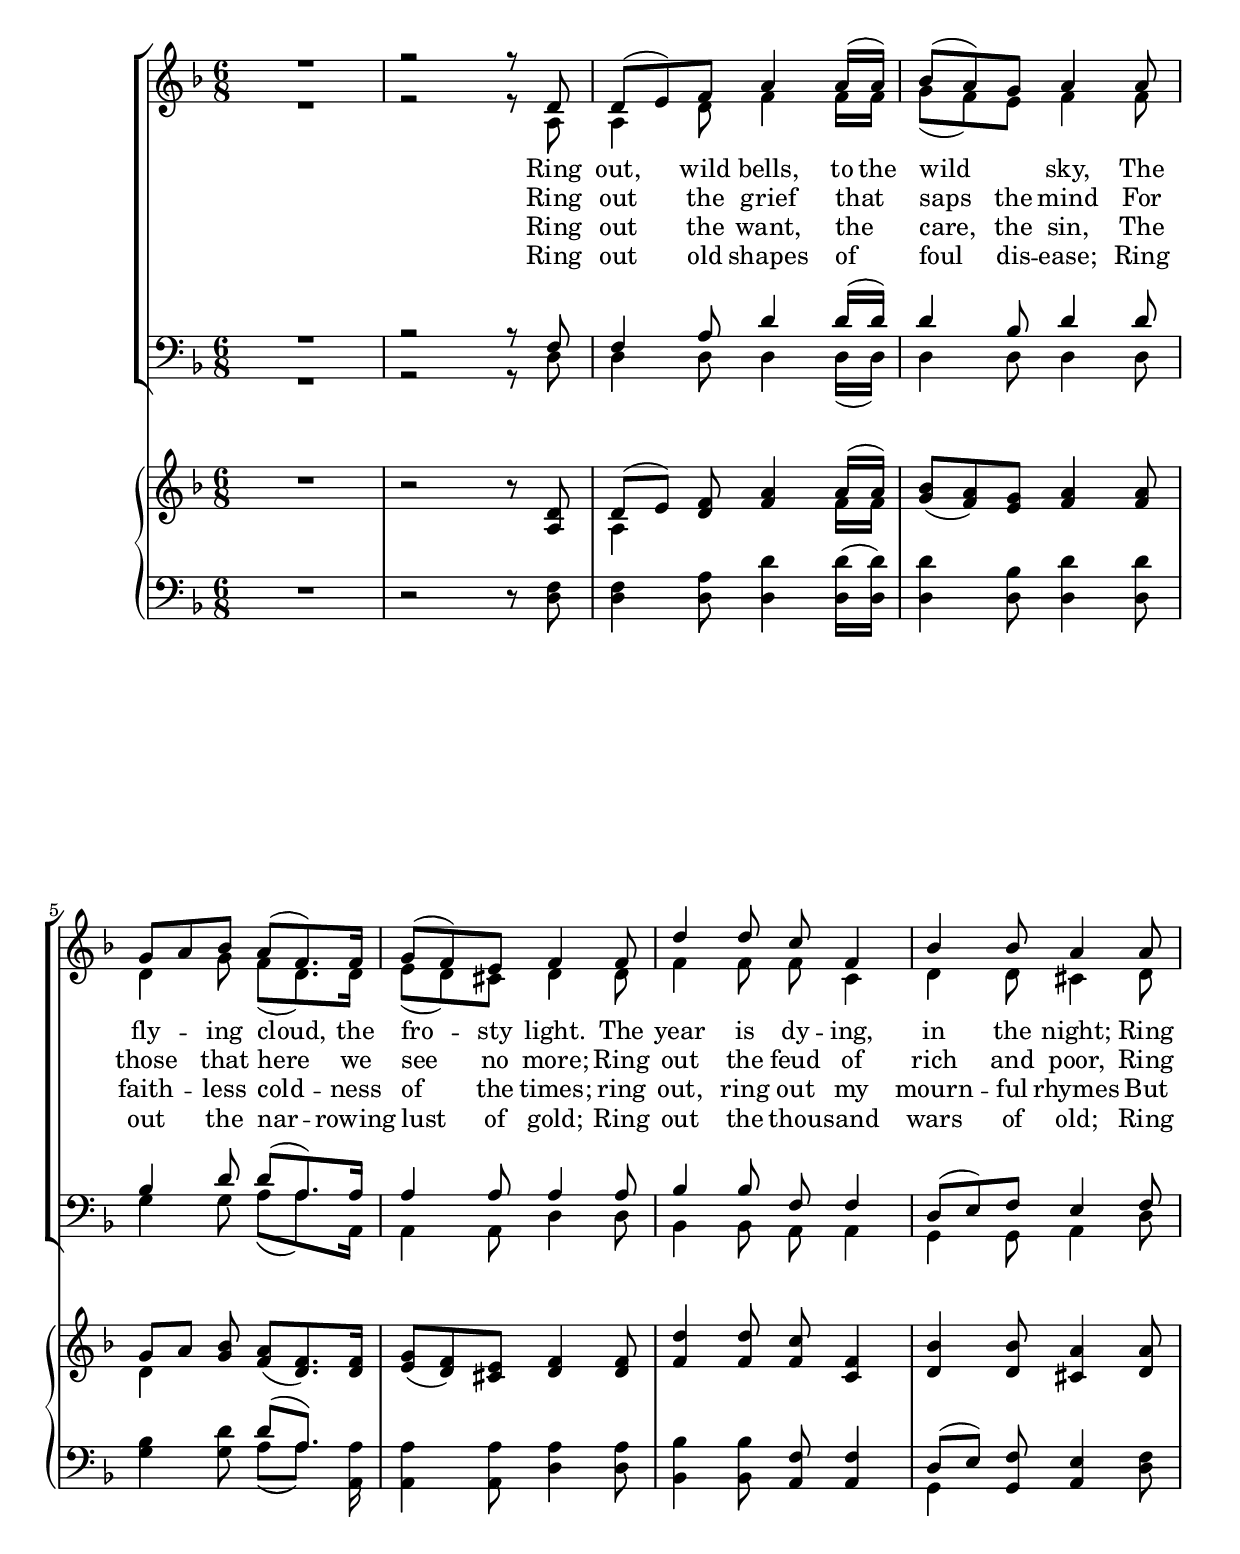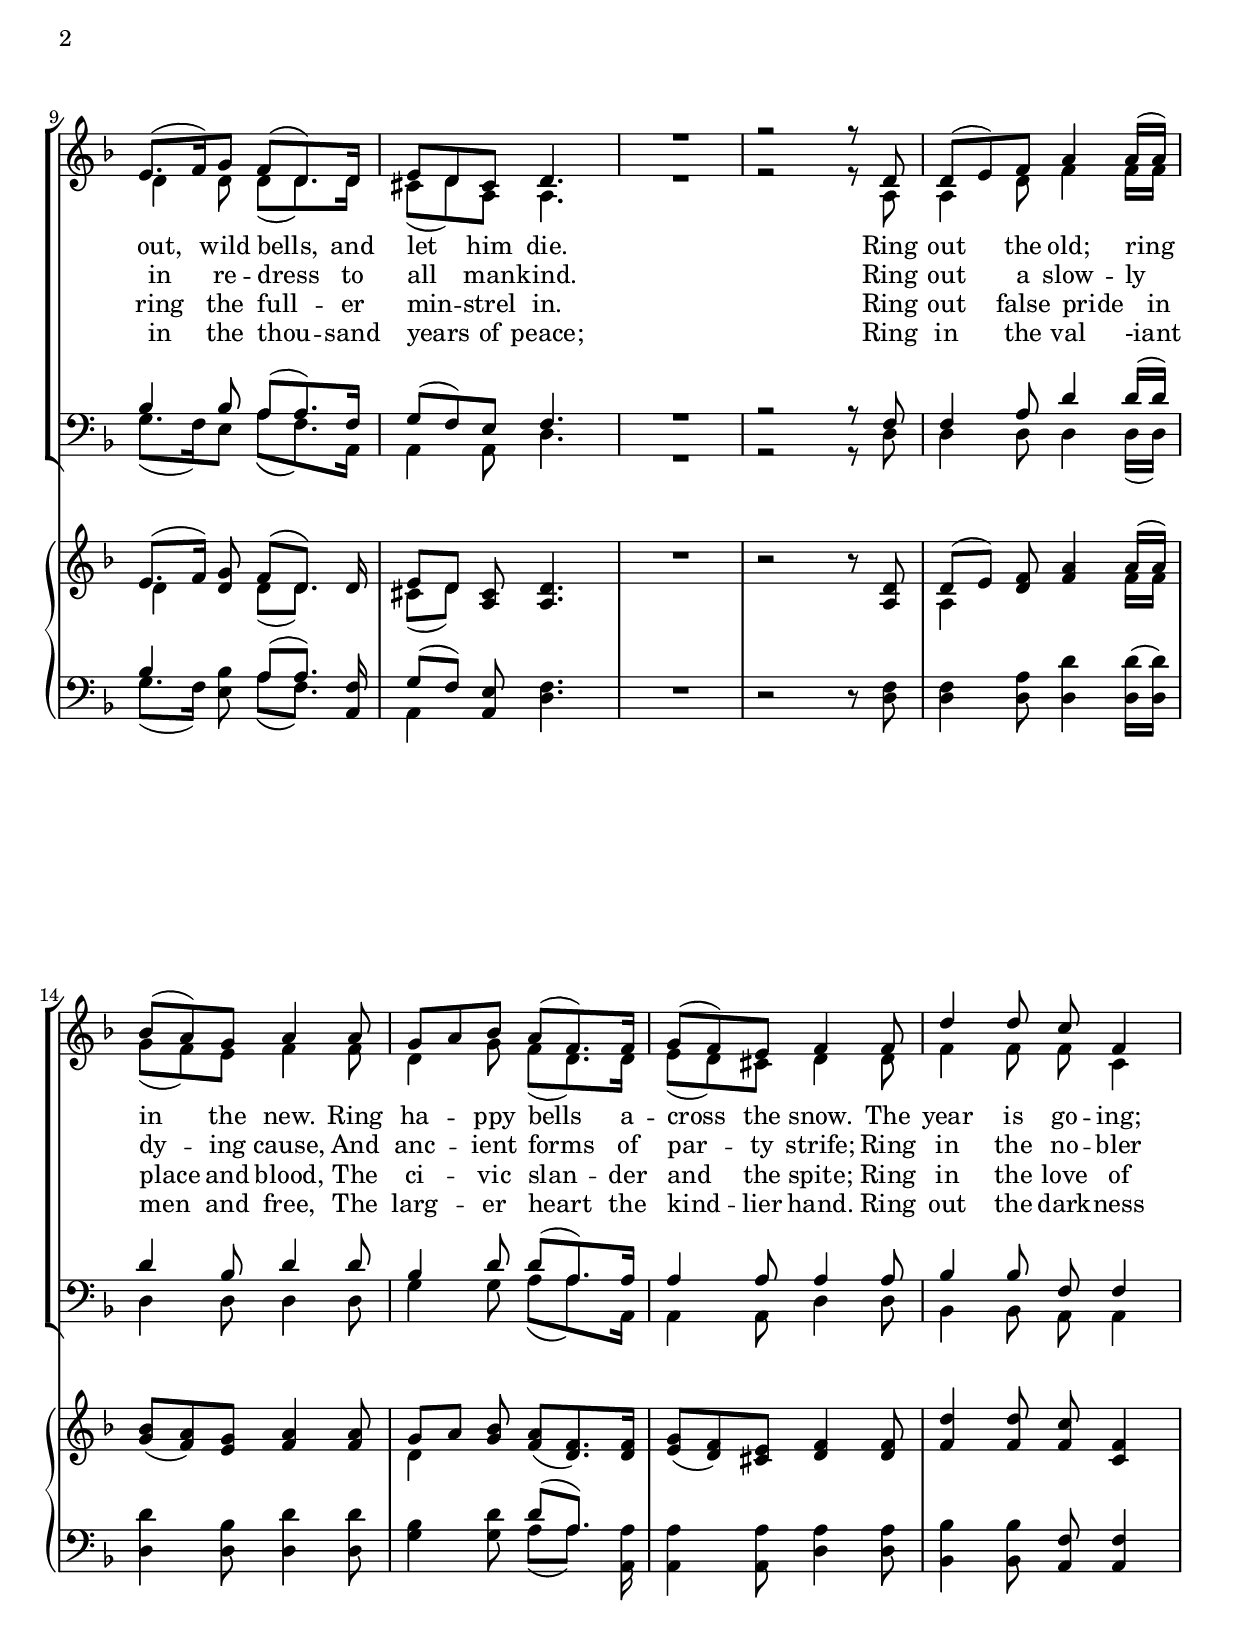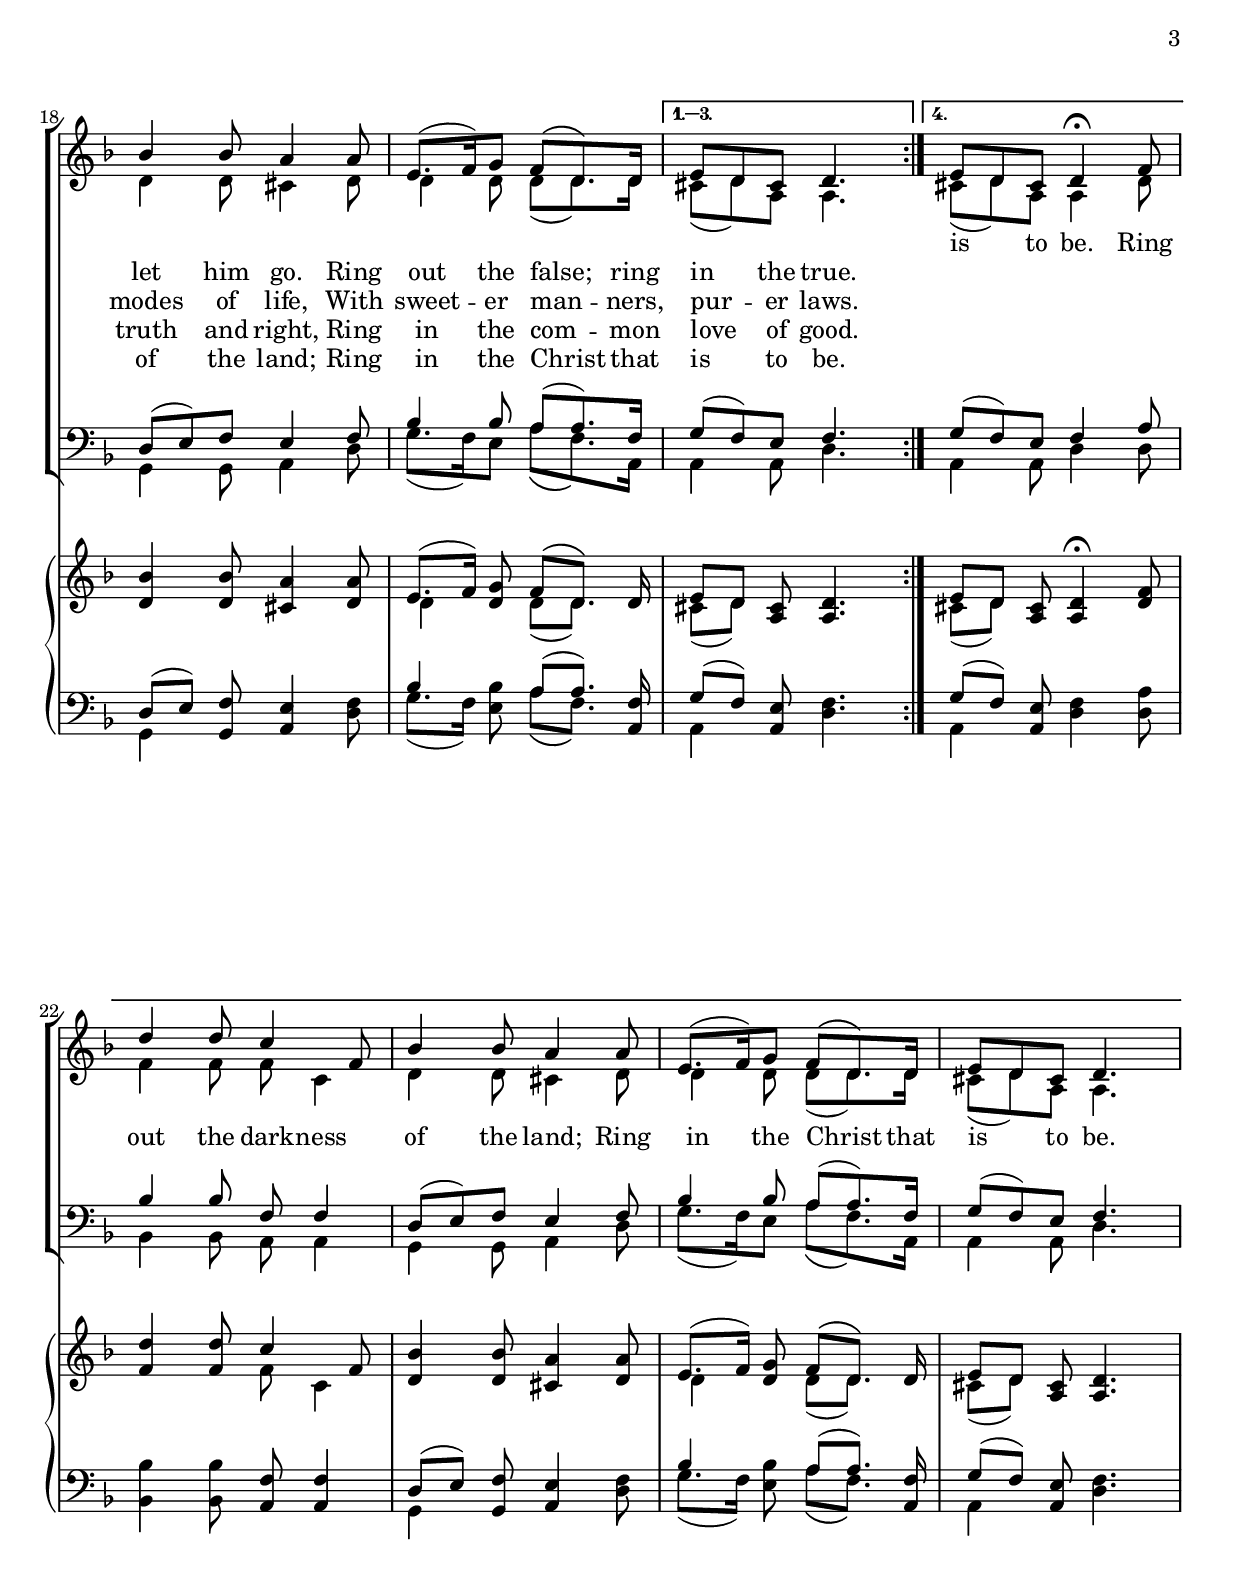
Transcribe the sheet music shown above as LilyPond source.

\paper {
  #(set-default-paper-size "letter")
  top-system-spacing.basic-distance = #10
  score-system-spacing.basic-distance = #20
  system-system-spacing.basic-distance = #20
  last-bottom-spacing.basic-distance = #10
}

global = {
  \version "2.19.83"
  \key d \minor
  \time 6/8
}
choral_rest = { R2. | r2 r8 }
sop_phraseone = { d8 | d( e) f a4 a16( a16) | bes8( a) g a4 }
sop_phrasetwo = { a8 | g a bes a( f8.) f16 | g8( f) e f4 }
sop_phrasethree = { f8 | d'4 d8 c f,4 | bes bes8 a4 }
sop_phrasethree_alt = { f8 | d'4 d8 c4 f,8 | bes4 bes8 a4 }
sop_phrasefour = { a8 | e8.( f16) g8 f\( d8.\) d16 | }
sop_end = { | e8 d cis d4. }

sopMusic = \relative c' {
  \repeat volta 4 {
    \repeat unfold 2 {
      \choral_rest
      \sop_phraseone \sop_phrasetwo \sop_phrasethree \sop_phrasefour
    } \alternative { \sop_end {} }
  } \alternative {
      \sop_end
      { | e8 d cis d4\fermata \sop_phrasethree_alt \sop_phrasefour \sop_end }
  }
}
alto_phraseone = { a8 | a4 d8 f4 f16 f | g8( f) e f4 }
alto_phrasetwo = { f8 | d4 g8 f( d8.) d16 | e8( d) cis d4 }
alto_phrasethree = { d8 | f4 f8 f c4 | d d8 cis4 }
alto_phrasethree_alt = { d8 | f4 f8 f c4 | d d8 cis4 }
alto_phrasefour = { d8 | d4 d8 d( d8.) d16 | }
alto_end = { | cis8( d) a a4. | }

altoMusic = \relative c' {
  \repeat volta 4 {
    \repeat unfold 2 {
      \choral_rest
      \alto_phraseone
      \alto_phrasetwo
      \alto_phrasethree \alto_phrasefour
    } \alternative { \alto_end {} }
  } \alternative {
    \alto_end
    { | cis8( d) a a4 \alto_phrasethree_alt \alto_phrasefour \alto_end }
  }
}
altoWords =\lyricmode {
  <<
  \new Lyrics = "firstVerse"
  {
  \set associatedVoice = "altos"
  Ring | out, wild bells, to the | wild _ sky,
  The | fly -- ing cloud, the fro -- sty light.
  The | year is dy -- ing, in the night;
  Ring | out, wild bells, and let him die.

  Ring | out the old; ring _ | in the new.
  Ring | ha -- ppy bells  a -- | cross the snow.
  The | year is go -- ing; | let him go.
  Ring | out the false; ring | in the true.
  }
  \new Lyrics = "secondVerse"
  \with { alignBelowContext = #"firstVerse" } {
    \set associatedVoice = "altos"
  Ring | out the grief that _ | saps the mind
  For | those that here we | see no more;
  Ring | out the feud of | rich and poor,
  Ring | in re -- dress to | all man -- kind.

  Ring | out a slow -- ly _ | dy -- ing cause,
  And | anc -- ient forms of | par -- ty strife;
  Ring | in the no -- bler | modes of life,
  With | sweet -- er man -- ners, | pur -- er laws.
  }

  \new Lyrics = "thirdVerse"
  \with { alignBelowContext = #"secondVerse" } {
  \set associatedVoice = "altos"
  Ring | out the want, the _ | care, the sin,
  The | faith -- less cold -- ness | of the times;
  ring | out, ring out my | mourn -- ful rhymes
  But | ring the full -- er | min -- strel in.

  Ring | out false pride _ in  | place and blood,
  The | ci -- vic slan -- der | and the spite;
  Ring | in the love of | truth and right,
  Ring | in the com -- mon | love of good.
  }
  \new Lyrics = "fourthVerse"
  \with { alignBelowContext = #"thirdVerse" } {
  \set associatedVoice = "altos"
  Ring | out old shapes of _ | foul dis -- ease;
  Ring | out the nar -- rowing | lust of gold;
  Ring | out the thou -- sand | wars of old;
  Ring | in the thou -- sand | years of peace;

  Ring | in the val -iant _ | men and free,
  The | larg -- er heart the | kind -- lier hand.
  Ring | out the dark -- ness | of the land;
  Ring | in the Christ that | is to be.
  }
  >>
  is to be.
  Ring | out the dark -- ness | of the land;
  Ring | in the Christ that | is to be.
}

tenor_phraseone = { f8 | f4 a8 d4 d16( d16) | d4 bes8 d4 }
tenor_phrasetwo = { d8 | bes4 d8 d8(a8.) a16 | a4 a8 a4 }
tenor_phrasethree = { a8 | bes4 bes8 f f4 | d8( e) f e4 }
tenor_phrasethree_alt = { a8 | bes4 bes8 f f4 | d8( e) f e4 }
tenor_phrasefour = { f8 | bes4 bes8 a8( a8.) f16 | }
tenor_end = { g8( f) e  f4. }

tenorMusic = \relative c {
  \repeat volta 4 {
    \repeat unfold 2 {
      \choral_rest
      \tenor_phraseone \tenor_phrasetwo \tenor_phrasethree \tenor_phrasefour
    } \alternative { \tenor_end {} }
  } \alternative {
    \tenor_end
    { | g8( f) e f4 \tenor_phrasethree_alt \tenor_phrasefour \tenor_end }
  }
}

bass_phraseone = { d8 | d4 d8 d4 d16( d) | d4 d8 d4 }
bass_phrasetwo = { d8 | g4 g8 a\( a8.\) a,16 | a4 a8 d4 }
bass_phrasethree = { d8 | bes4 bes8 a8 a4 | g g8 a4 }
bass_phrasethree_alt = { d8 | bes4 bes8 a8 a4 | g g8 a4 }
bass_phrasefour = { d8 | g8.( f16) e8 a\( f8.\) a,16 | }
bass_end = {  | a4 a8 d4. }

bassMusic = \relative c {
  \repeat volta 4 {
    \repeat unfold 2 {
      \choral_rest
      \bass_phraseone \bass_phrasetwo \bass_phrasethree \bass_phrasefour
    } \alternative { \bass_end {} }
  } \alternative {
    \bass_end
    { | a4 a8 d4 \bass_phrasethree_alt \bass_phrasefour \bass_end }
  }
}

\score {
  <<
    \new ChoirStaff <<
      \new Staff = "women" <<
        \new Voice = "sopranos" { \voiceOne << \global \sopMusic >> }
        \new Voice = "altos" { \voiceTwo << \global \altoMusic >> }
      >>
      \new Lyrics = "altos"
      \context Lyrics = "altos" \lyricsto "altos" \altoWords
      \new Staff = "men" <<
        \clef bass
        \new Voice = "tenors" { \voiceOne << \global \tenorMusic >> }
        \new Voice = "basses" { \voiceTwo << \global \bassMusic >> }
      >>
    >>
    \new PianoStaff <<
      \new Staff <<
        \set Staff.printPartCombineTexts = ##f
        \partcombine
        << \global \sopMusic >>
        << \global \altoMusic >>
      >>
      \new Staff <<
        \clef bass
        \set Staff.printPartCombineTexts = ##f
        \partcombine
        << \global \tenorMusic >>
        << \global \bassMusic >>
      >>
    >>
  >>
}
